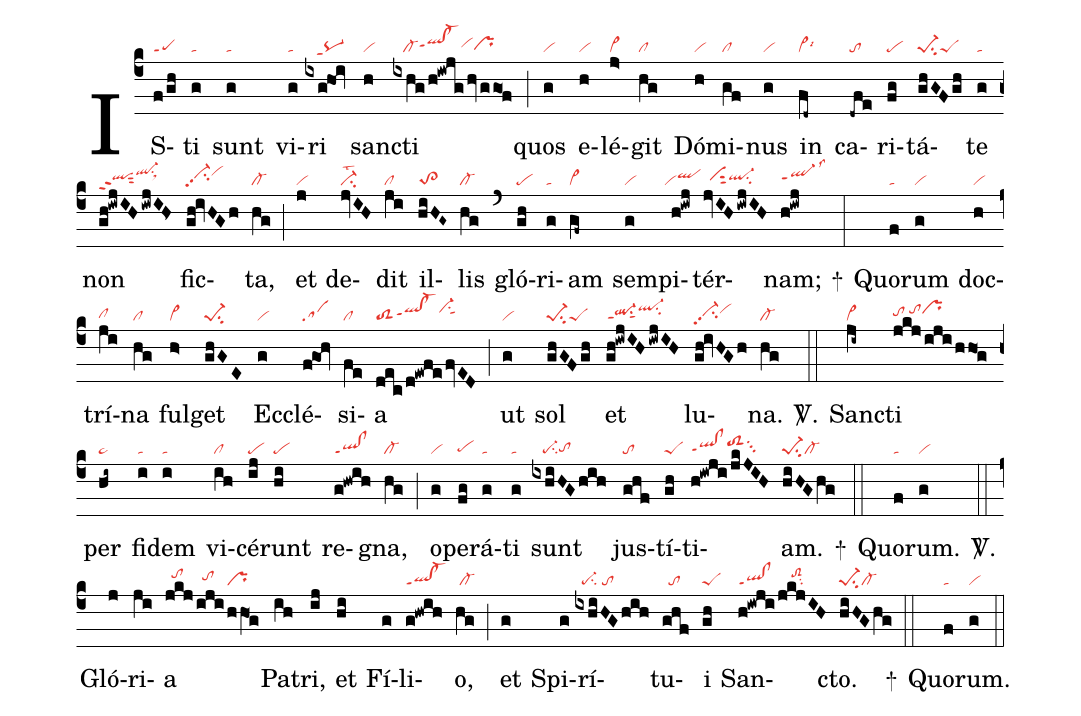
nabc-lines:1;
%%
(c4)
IS(f/gh|peppt1)ti(g|ta) sunt(g|ta) vi(g|ta)ri(ixghOi|///pq-ppt1) sanc(h|vi)ti(ixhg/h!iwjghvggo1f|///cl-qlhh!cl-hhppt1vihhprhg) (;)
quos(g|vi) e(h|vi)lé(j>|vi>)git(hg|cl) Dó(h|vi)mi(gf|cl)nus(g|vi) in(fd~|vi>lsi6) ca(-dfe|to)ri(fg|pe)tá(ghGFgh|pe-1su2peS)te(g|ta) non(gh!iwjIHiwjIH>|qlhhppt2sut2ql-hjsu1sux1) fic(gh!ivHGh|vi-hipp2su2vihj)ta,(hg|cl-) (;)
et(j|vi) de(jvIH|ci-lst2)dit(ji|cl) il(hiHG~|to>2)lis(hg|cl-) (`)
gló(gh|pe)ri(g|ta)am(gf~|vi>) sem(g|vi)pi(h!iwj|``viqlhi)tér(jvIHiwjIH|//vihhsut2ql-hhsu2)nam;(h!iwj|ql-hhppt1lss3) +(:)
Quo(f|ta)rum(g|vi) doc(h|vi)trí(ji|clhg)na(hg|cl) ful(h>|vi>)get(ghGE|pe-1su2) Ec(g|vi)clé(fgOh|sa)si(fe|cl)a(dec/d!ewfefvED|toS2qlhh!cl-hhppt1vi-hisu1sut1) (;)
ut(g|vi) sol(ghGFgh|pe-1su2peS) et(gh!iwjIHiwjIH|ql-hhppt1su1sut1ql-hjsu2) lu(gh!ivHGh|vi-hhpp2su2vihi)na.(hg|cl-) <sp>V/</sp>.(::)
Sanc(ji~|vi>)ti(jkj/iji/hho1g|tohh/tohiprhi) per(hi~|ta>) fi(i|ta)dem(i|ta) vi(ih|cl)cé(ij|pe)runt(hi|pe) re(g!hwih|ql!clppt1)gna,(hg|cl-) (;)
o(g|vi)pe(fg|pehg)rá(g|ta)ti(g|ta) sunt(ixhiHGhih|///pe-su2tohg) jus(ghf|to)tí(gh|peS)ti(h!iwji/jkJIH|qlhg!clhgppt1toS2hisu3)am.(hiHGhg|pe-1su2cl-) +(::)
Quo(f|ta)rum.(g|vi) <sp>V/</sp>.(::)
Gló(j)ri(ji)a(jkj|//tohi|/iji|//tohh|/hhO1g|pr) Pa(ih)tri,(ij)
et(hi) Fí(g)li(g!hwih|ql!cl-ppt1)o,(hg|/cl-) (;)
et(g) Spi(g)rí(ixhiHGhih|//pe-su2/to)tu(ghf|//to)i(gh|peS)
San(h!iwji|ql!clppt1|/jkjIH|////toS2hisu2)cto.(hiHGhg|pe-1su2cl-) +(::)
Quo(f|ta)rum.(g|vi) (::)
